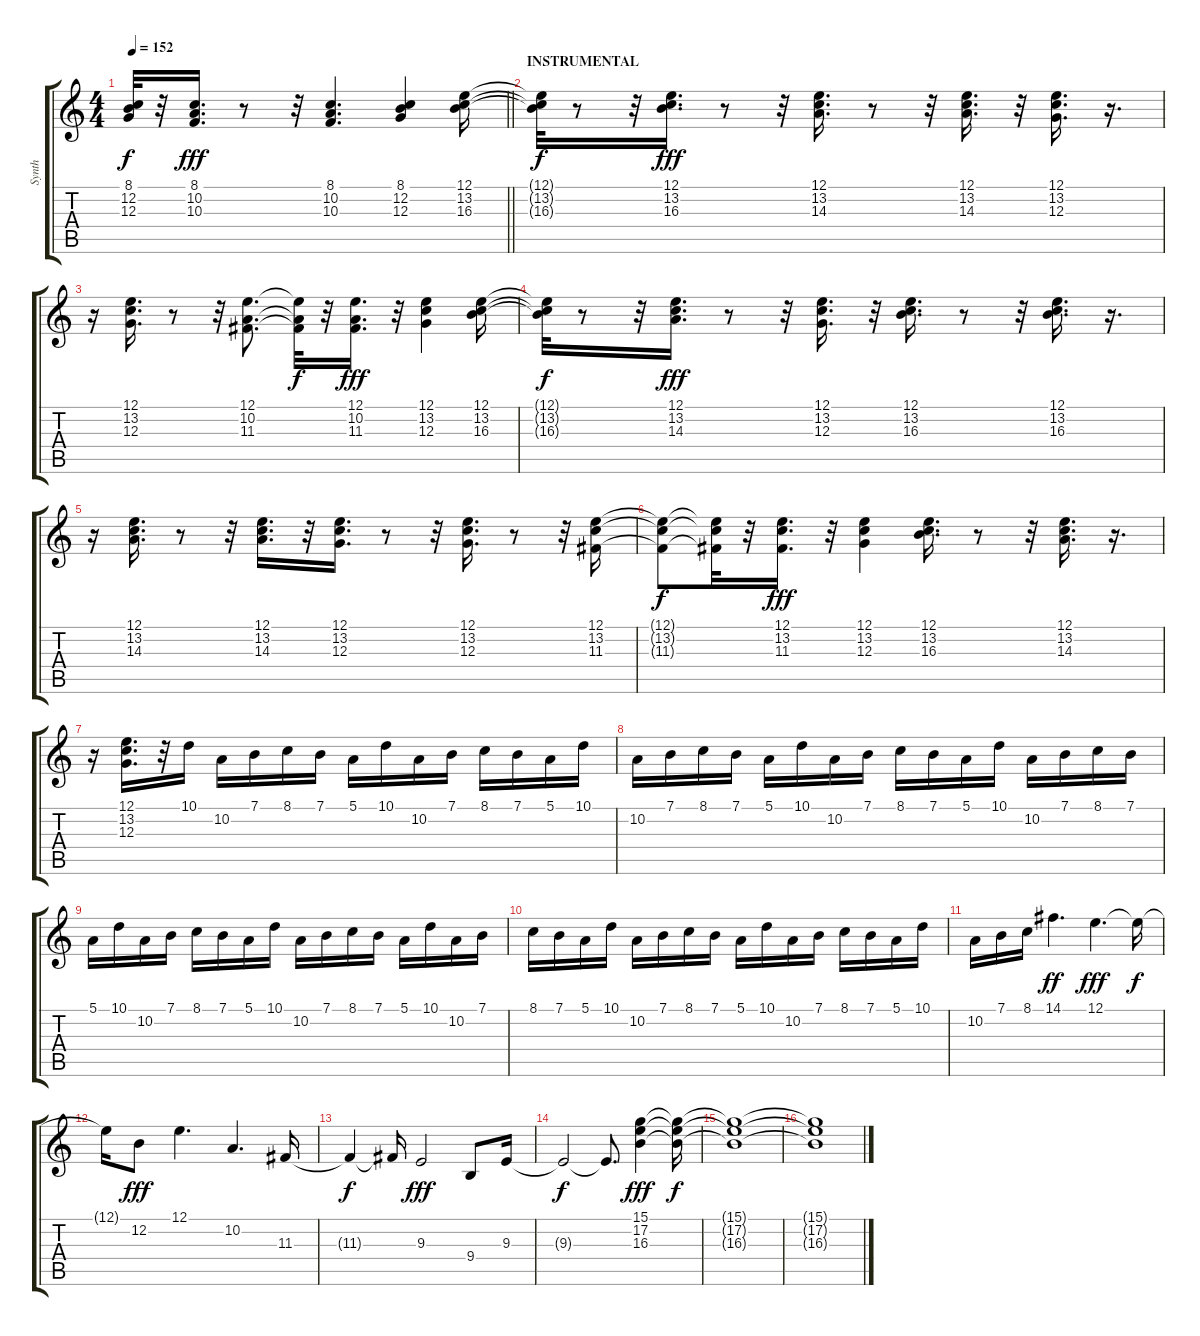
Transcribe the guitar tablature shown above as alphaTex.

\track ("Synth" "Synth") {instrument synthstrings1}
\staff {score tabs}
\tuning (E4 B3 G3 D3 A2 E2) {hide}
\ts (4 4)
\tempo 152
\clef g2
\barLineRight lightlight
\ks c
(8.1{t} 12.2{t} 12.3{t}).32{dy f} r.32 (8.1 10.2 10.3).16{d dy fff} r.8 r.32 (8.1 10.2 10.3).4{d} (8.1 12.2 12.3).4 (12.1 13.2 16.3).16 |
\section ("" "INSTRUMENTAL")
(12.1{t} 13.2{t} 16.3{t}).32{dy f} r.8 r.32 (12.1 13.2 16.3).16{d dy fff} r.8 r.32 (12.1 13.2 14.3).16{d} r.8 r.32 (12.1 13.2 14.3).16{d} r.32 (12.1 13.2 12.3).16{d} r.16{d} |
r.16 (12.1 13.2 12.3).16{d} r.8 r.32 (12.1 10.2 11.3).8{d} (12.1{t} 10.2{t} 11.3{t}).32{dy f} r.32 (12.1 10.2 11.3).16{d dy fff} r.32 (12.1 13.2 12.3).4 (12.1 13.2 16.3).16 |
(12.1{t} 13.2{t} 16.3{t}).32{dy f} r.8 r.32 (12.1 13.2 14.3).16{d dy fff} r.8 r.32 (12.1 13.2 12.3).16{d} r.32 (12.1 13.2 16.3).16{d} r.8 r.32 (12.1 13.2 16.3).16{d} r.16{d} |
r.16 (12.1 13.2 14.3).16{d} r.8 r.32 (12.1 13.2 14.3).16{d} r.32 (12.1 13.2 12.3).16{d} r.8 r.32 (12.1 13.2 12.3).16{d} r.8 r.32 (12.1 13.2 11.3).16 |
(12.1{t} 13.2{t} 11.3{t}).8{dy f} (12.1{t} 13.2{t} 11.3{t}).32 r.32 (12.1 13.2 11.3).16{d dy fff} r.32 (12.1 13.2 12.3).4 (12.1 13.2 16.3).16{d} r.8 r.32 (12.1 13.2 14.3).16{d} r.16{d} |
r.16 (12.1 13.2 12.3).16{d} r.32 10.1.16 10.2.16 7.1.16 8.1.16 7.1.16 5.1.16 10.1.16 10.2.16 7.1.16 8.1.16 7.1.16 5.1.16 10.1.16 |
10.2.16 7.1.16 8.1.16 7.1.16 5.1.16 10.1.16 10.2.16 7.1.16 8.1.16 7.1.16 5.1.16 10.1.16 10.2.16 7.1.16 8.1.16 7.1.16 |
5.1.16 10.1.16 10.2.16 7.1.16 8.1.16 7.1.16 5.1.16 10.1.16 10.2.16 7.1.16 8.1.16 7.1.16 5.1.16 10.1.16 10.2.16 7.1.16 |
8.1.16 7.1.16 5.1.16 10.1.16 10.2.16 7.1.16 8.1.16 7.1.16 5.1.16 10.1.16 10.2.16 7.1.16 8.1.16 7.1.16 5.1.16 10.1.16 |
10.2.16 7.1.16 8.1.16 14.1.4{d dy ff instrument pad8sweep} 12.1.4{d dy fff} 12.1{t}.16{dy f} |
12.1{t}.16 12.2.8{dy fff} 12.1.4{d} 10.2.4{d} 11.3.16 |
11.3{t}.4{dy f} 11.3{t}.16 9.3.2{dy fff} 9.4.8 9.3.16 |
9.3{t}.2{dy f} 9.3{t}.8{d} (15.1 17.2 16.3).4{dy fff} (15.1{t} 17.2{t} 16.3{t}).16{dy f} |
(15.1{t} 17.2{t} 16.3{t}).1 |
(15.1{t} 17.2{t} 16.3{t}).1
